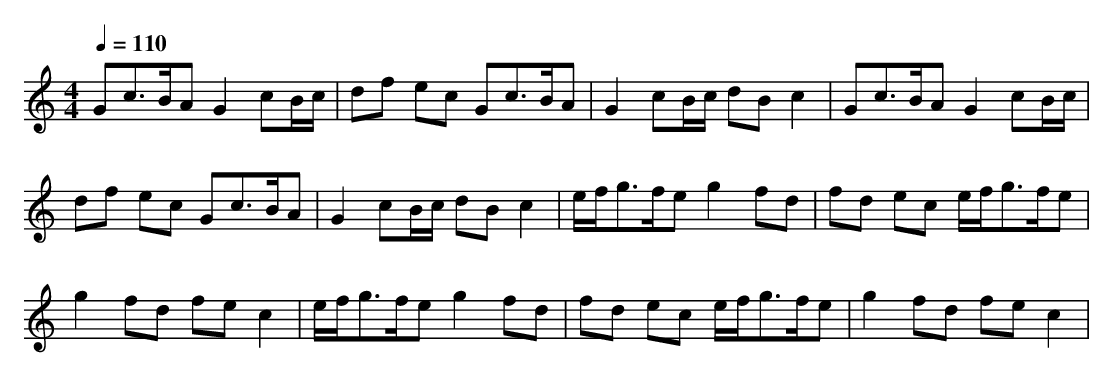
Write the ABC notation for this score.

X:1
T:
M: 4/4
L: 1/8
Q:1/4=110
K:C % 0 sharps
Gc>BA G2 cB/2c/2|df ec Gc>BA|G2 cB/2c/2 dB c2|Gc>BA G2 cB/2c/2|
df ec Gc>BA|G2 cB/2c/2 dB c2|e/2f<gf/2e g2 fd|fd ec e/2f<gf/2e|
g2 fd fe c2|e/2f<gf/2e g2 fd|fd ec e/2f<gf/2e|g2 fd fe c2|
